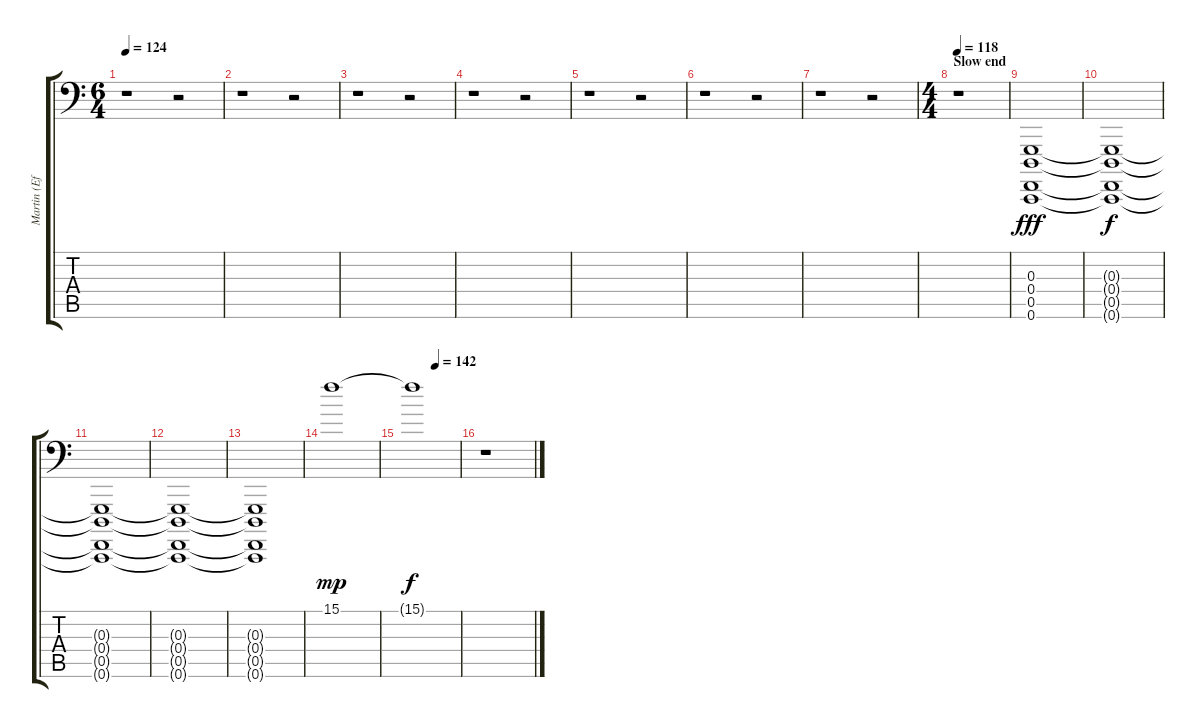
\track ("Martin (Effects)" "Martin (Ef") {instrument seashore}
\staff {score tabs}
\tuning (D4 A3 F0 C0 G-1 D-1) {hide}
\ts (6 4)
\tempo 124
\clef f4
\ks c
r.1{dy fff} r.2 |
r.1 r.2 |
r.1 r.2 |
r.1 r.2 |
r.1 r.2 |
r.1 r.2 |
r.1 r.2 |
\ts (4 4)
\section ("" "Slow end")
\tempo 118
r.1 |
(0.3 0.4 0.5 0.6).1{instrument stringensemble1} |
(0.3{t} 0.4{t} 0.5{t} 0.6{t}).1{dy f} |
(0.3{t} 0.4{t} 0.5{t} 0.6{t}).1 |
(0.3{t} 0.4{t} 0.5{t} 0.6{t}).1 |
(0.3{t} 0.4{t} 0.5{t} 0.6{t}).1 |
15.1.1{dy mp instrument seashore} |
\tempo (142 0.5)
15.1{t}.1{dy f} |
r.1
